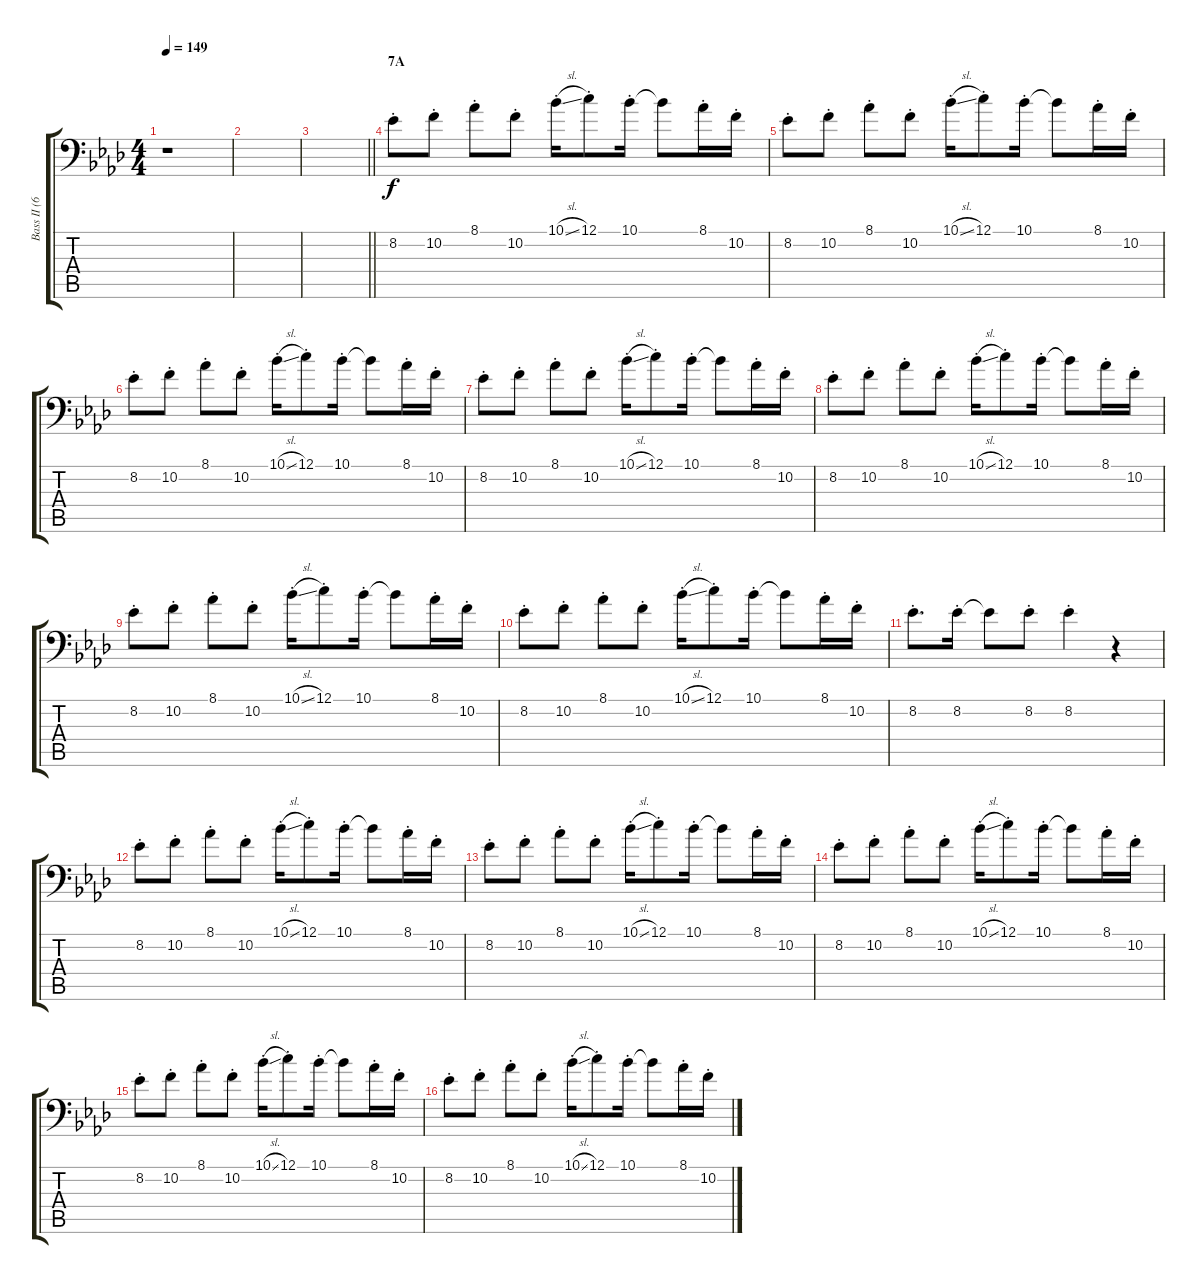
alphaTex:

\track ("Bass II (6-Strings)" "Bass II (6") {instrument electricbasspick}
\staff {score tabs}
\tuning (C3 G2 D2 A1 E1 B0) {hide}
\ts (4 4)
\tempo 149
\clef f4
\ks ab
r.1{dy f} |
|
\barLineRight lightlight
|
\section ("" "7A")
8.2{st}.8 10.2{st}.8 8.1{st}.8 10.2{st}.8 10.1{sl st}.16 12.1{st}.8 10.1{st}.16 10.1{t}.8 8.1{st}.16 10.2{st}.16 |
8.2{st}.8 10.2{st}.8 8.1{st}.8 10.2{st}.8 10.1{sl st}.16 12.1{st}.8 10.1{st}.16 10.1{t}.8 8.1{st}.16 10.2{st}.16 |
8.2{st}.8 10.2{st}.8 8.1{st}.8 10.2{st}.8 10.1{sl st}.16 12.1{st}.8 10.1{st}.16 10.1{t}.8 8.1{st}.16 10.2{st}.16 |
8.2{st}.8 10.2{st}.8 8.1{st}.8 10.2{st}.8 10.1{sl st}.16 12.1{st}.8 10.1{st}.16 10.1{t}.8 8.1{st}.16 10.2{st}.16 |
8.2{st}.8 10.2{st}.8 8.1{st}.8 10.2{st}.8 10.1{sl st}.16 12.1{st}.8 10.1{st}.16 10.1{t}.8 8.1{st}.16 10.2{st}.16 |
8.2{st}.8 10.2{st}.8 8.1{st}.8 10.2{st}.8 10.1{sl st}.16 12.1{st}.8 10.1{st}.16 10.1{t}.8 8.1{st}.16 10.2{st}.16 |
8.2{st}.8 10.2{st}.8 8.1{st}.8 10.2{st}.8 10.1{sl st}.16 12.1{st}.8 10.1{st}.16 10.1{t}.8 8.1{st}.16 10.2{st}.16 |
8.2{st}.8{d} 8.2{st}.16 8.2{t}.8 8.2{st}.8 8.2{st}.4 r.4 |
8.2{st}.8 10.2{st}.8 8.1{st}.8 10.2{st}.8 10.1{sl st}.16 12.1{st}.8 10.1{st}.16 10.1{t}.8 8.1{st}.16 10.2{st}.16 |
8.2{st}.8 10.2{st}.8 8.1{st}.8 10.2{st}.8 10.1{sl st}.16 12.1{st}.8 10.1{st}.16 10.1{t}.8 8.1{st}.16 10.2{st}.16 |
8.2{st}.8 10.2{st}.8 8.1{st}.8 10.2{st}.8 10.1{sl st}.16 12.1{st}.8 10.1{st}.16 10.1{t}.8 8.1{st}.16 10.2{st}.16 |
8.2{st}.8 10.2{st}.8 8.1{st}.8 10.2{st}.8 10.1{sl st}.16 12.1{st}.8 10.1{st}.16 10.1{t}.8 8.1{st}.16 10.2{st}.16 |
8.2{st}.8 10.2{st}.8 8.1{st}.8 10.2{st}.8 10.1{sl st}.16 12.1{st}.8 10.1{st}.16 10.1{t}.8 8.1{st}.16 10.2{st}.16
